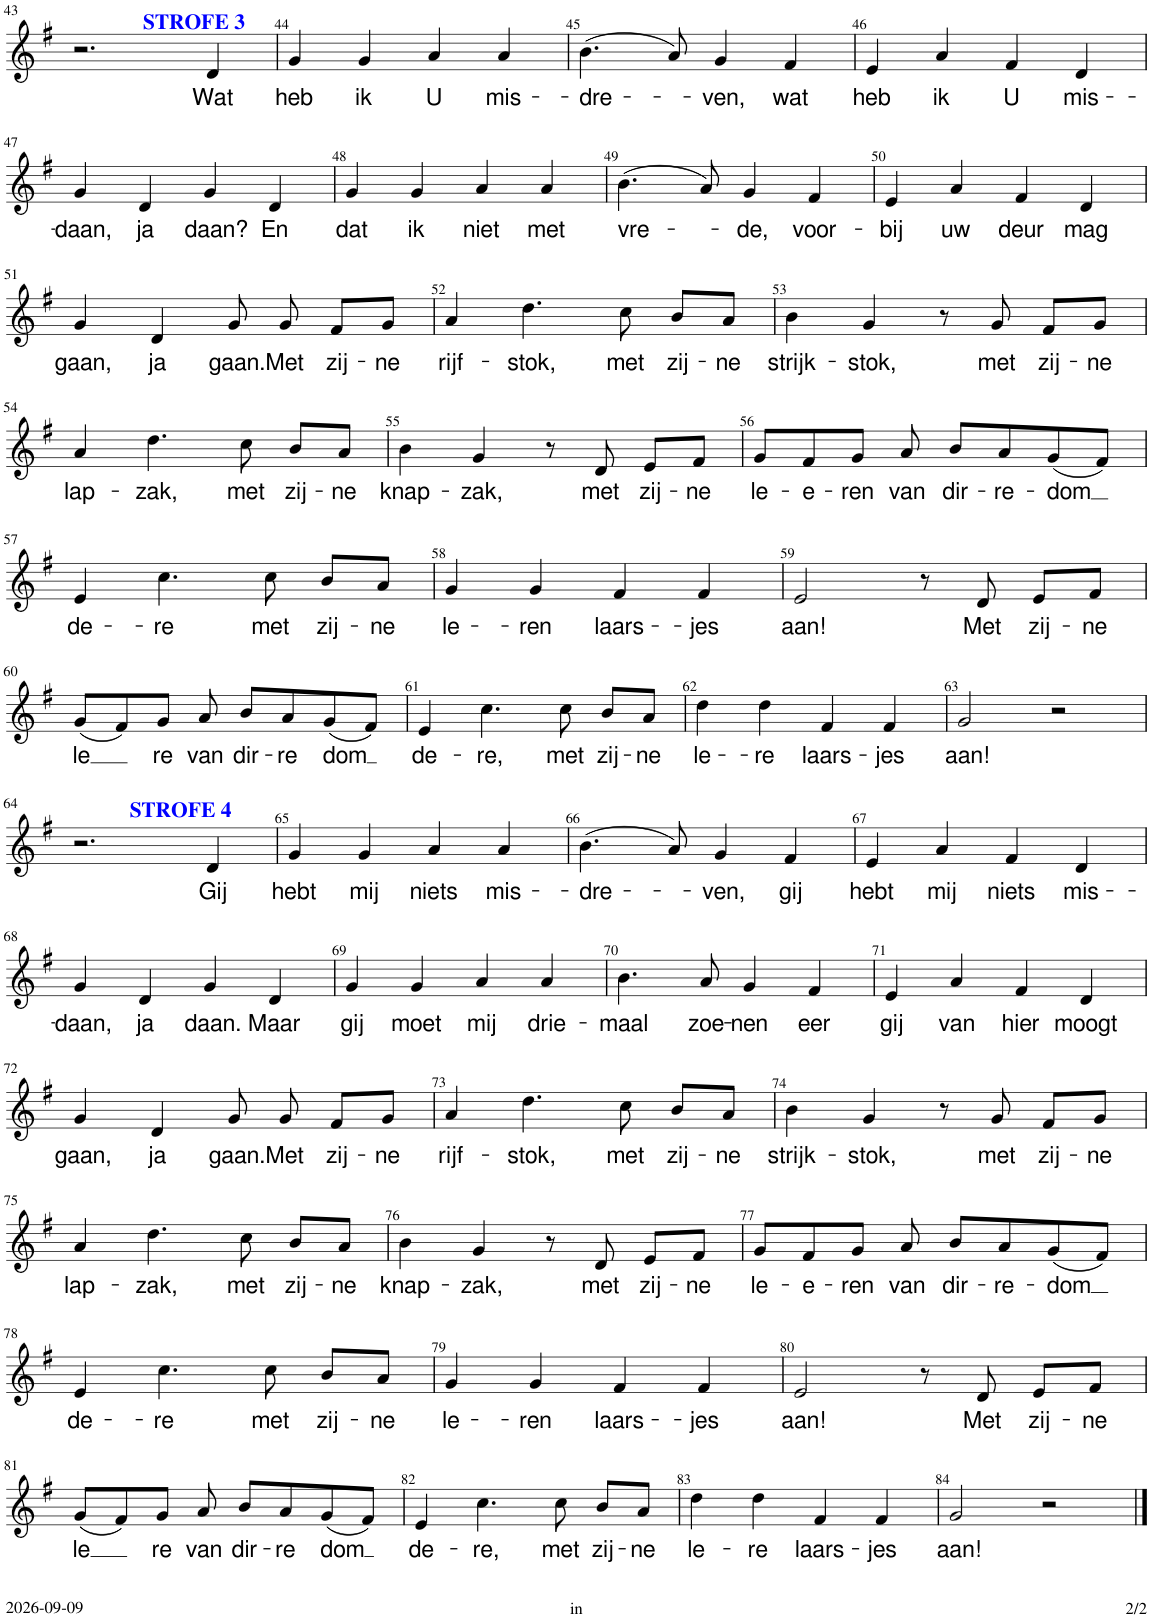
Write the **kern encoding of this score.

**kern	**text
*part1	*part1
*staff1	*staff1
*I"Soprano	*
!!LO:PB:g=z
*clefG2	*
*k[f#]	*
*M2/2	*
*met(c|)	*
=43	=43
2.r	.
!LO:TX:a:B:color=#0000FF:t=STROFE 3	!
!	!LO:LY:b
4d/	Wat
=44	=44
!	!LO:LY:b
4g/	heb
!	!LO:LY:b
4g/	ik
!	!LO:LY:b
4a/	U
!	!LO:LY:b
4a/	mis-
=45	=45
!	!LO:LY:b
(4.b\	-dre-
8a/)	.
!	!LO:LY:b
4g/	-ven,
!	!LO:LY:b
4f#/	wat
=46	=46
!	!LO:LY:b
4e/	heb
!	!LO:LY:b
4a/	ik
!	!LO:LY:b
4f#/	U
!	!LO:LY:b
4d/	mis-
!!LO:LB:g=z
=47	=47
!	!LO:LY:b
4g/	-daan,
!	!LO:LY:b
4d/	ja
!	!LO:LY:b
4g/	daan?
!	!LO:LY:b
4d/	En
=48	=48
!	!LO:LY:b
4g/	dat
!	!LO:LY:b
4g/	ik
!	!LO:LY:b
4a/	niet
!	!LO:LY:b
4a/	met
=49	=49
!	!LO:LY:b
(4.b\	vre-
8a/)	.
!	!LO:LY:b
4g/	-de,
!	!LO:LY:b
4f#/	voor-
=50	=50
!	!LO:LY:b
4e/	-bij
!	!LO:LY:b
4a/	uw
!	!LO:LY:b
4f#/	deur
!	!LO:LY:b
4d/	mag
!!LO:LB:g=z
=51	=51
!	!LO:LY:b
4g/	gaan,
!	!LO:LY:b
4d/	ja
!	!LO:LY:b
8g/	gaan.
!	!LO:LY:b
8g/	Met
!	!LO:LY:b
8f#/L	zij-
!	!LO:LY:b
8g/J	-ne
=52	=52
!	!LO:LY:b
4a/	rijf-
!	!LO:LY:b
4.dd\	-stok,
!	!LO:LY:b
8cc\	met
!	!LO:LY:b
8b/L	zij-
!	!LO:LY:b
8a/J	-ne
=53	=53
!	!LO:LY:b
4b\	strijk-
!	!LO:LY:b
4g/	-stok,
8r	.
!	!LO:LY:b
8g/	met
!	!LO:LY:b
8f#/L	zij-
!	!LO:LY:b
8g/J	-ne
!!LO:LB:g=z
=54	=54
!	!LO:LY:b
4a/	lap-
!	!LO:LY:b
4.dd\	-zak,
!	!LO:LY:b
8cc\	met
!	!LO:LY:b
8b/L	zij-
!	!LO:LY:b
8a/J	-ne
=55	=55
!	!LO:LY:b
4b\	knap-
!	!LO:LY:b
4g/	-zak,
8r	.
!	!LO:LY:b
8d/	met
!	!LO:LY:b
8e/L	zij-
!	!LO:LY:b
8f#/J	-ne
=56	=56
!	!LO:LY:b
8g/L	le-
!	!LO:LY:b
8f#/	-e-
!	!LO:LY:b
8g/J	-ren
!	!LO:LY:b
8a/	van
!	!LO:LY:b
8b/L	dir-
!	!LO:LY:b
8a/	-re-
!	!LO:LY:b
(8g/	-dom
8f#/J)	.
!!LO:LB:g=z
=57	=57
!	!LO:LY:b
4e/	de-
!	!LO:LY:b
4.cc\	-re
!	!LO:LY:b
8cc\	met
!	!LO:LY:b
8b/L	zij-
!	!LO:LY:b
8a/J	-ne
=58	=58
!	!LO:LY:b
4g/	le-
!	!LO:LY:b
4g/	-ren
!	!LO:LY:b
4f#/	laars-
!	!LO:LY:b
4f#/	-jes
=59	=59
!	!LO:LY:b
2e/	aan!
8r	.
!	!LO:LY:b
8d/	Met
!	!LO:LY:b
8e/L	zij-
!	!LO:LY:b
8f#/J	-ne
!!LO:LB:g=z
=60	=60
!	!LO:LY:b
(8g/L	le
8f#/)	.
!	!LO:LY:b
8g/J	re
!	!LO:LY:b
8a/	van
!	!LO:LY:b
8b/L	dir-
!	!LO:LY:b
8a/	-re
!	!LO:LY:b
(8g/	dom
8f#/J)	.
=61	=61
!	!LO:LY:b
4e/	de-
!	!LO:LY:b
4.cc\	-re,
!	!LO:LY:b
8cc\	met
!	!LO:LY:b
8b/L	zij-
!	!LO:LY:b
8a/J	-ne
=62	=62
!	!LO:LY:b
4dd\	le-
!	!LO:LY:b
4dd\	-re
!	!LO:LY:b
4f#/	laars-
!	!LO:LY:b
4f#/	-jes
=63	=63
!	!LO:LY:b
2g/	aan!
2r	.
!!LO:LB:g=z
=64	=64
2.r	.
!LO:TX:a:B:color=#0000FF:t=STROFE 4	!
!	!LO:LY:b
4d/	Gij
=65	=65
!	!LO:LY:b
4g/	hebt
!	!LO:LY:b
4g/	mij
!	!LO:LY:b
4a/	niets
!	!LO:LY:b
4a/	mis-
=66	=66
!	!LO:LY:b
(4.b\	-dre-
8a/)	.
!	!LO:LY:b
4g/	-ven,
!	!LO:LY:b
4f#/	gij
=67	=67
!	!LO:LY:b
4e/	hebt
!	!LO:LY:b
4a/	mij
!	!LO:LY:b
4f#/	niets
!	!LO:LY:b
4d/	mis-
!!LO:LB:g=z
=68	=68
!	!LO:LY:b
4g/	-daan,
!	!LO:LY:b
4d/	ja
!	!LO:LY:b
4g/	daan.
!	!LO:LY:b
4d/	Maar
=69	=69
!	!LO:LY:b
4g/	gij
!	!LO:LY:b
4g/	moet
!	!LO:LY:b
4a/	mij
!	!LO:LY:b
4a/	drie-
=70	=70
!	!LO:LY:b
4.b\	-maal
!	!LO:LY:b
8a/	zoe-
!	!LO:LY:b
4g/	-nen
!	!LO:LY:b
4f#/	eer
=71	=71
!	!LO:LY:b
4e/	gij
!	!LO:LY:b
4a/	van
!	!LO:LY:b
4f#/	hier
!	!LO:LY:b
4d/	moogt
!!LO:LB:g=z
=72	=72
!	!LO:LY:b
4g/	gaan,
!	!LO:LY:b
4d/	ja
!	!LO:LY:b
8g/	gaan.
!	!LO:LY:b
8g/	Met
!	!LO:LY:b
8f#/L	zij-
!	!LO:LY:b
8g/J	-ne
=73	=73
!	!LO:LY:b
4a/	rijf-
!	!LO:LY:b
4.dd\	-stok,
!	!LO:LY:b
8cc\	met
!	!LO:LY:b
8b/L	zij-
!	!LO:LY:b
8a/J	-ne
=74	=74
!	!LO:LY:b
4b\	strijk-
!	!LO:LY:b
4g/	-stok,
8r	.
!	!LO:LY:b
8g/	met
!	!LO:LY:b
8f#/L	zij-
!	!LO:LY:b
8g/J	-ne
!!LO:LB:g=z
=75	=75
!	!LO:LY:b
4a/	lap-
!	!LO:LY:b
4.dd\	-zak,
!	!LO:LY:b
8cc\	met
!	!LO:LY:b
8b/L	zij-
!	!LO:LY:b
8a/J	-ne
=76	=76
!	!LO:LY:b
4b\	knap-
!	!LO:LY:b
4g/	-zak,
8r	.
!	!LO:LY:b
8d/	met
!	!LO:LY:b
8e/L	zij-
!	!LO:LY:b
8f#/J	-ne
=77	=77
!	!LO:LY:b
8g/L	le-
!	!LO:LY:b
8f#/	-e-
!	!LO:LY:b
8g/J	-ren
!	!LO:LY:b
8a/	van
!	!LO:LY:b
8b/L	dir-
!	!LO:LY:b
8a/	-re-
!	!LO:LY:b
(8g/	-dom
8f#/J)	.
!!LO:LB:g=z
=78	=78
!	!LO:LY:b
4e/	de-
!	!LO:LY:b
4.cc\	-re
!	!LO:LY:b
8cc\	met
!	!LO:LY:b
8b/L	zij-
!	!LO:LY:b
8a/J	-ne
=79	=79
!	!LO:LY:b
4g/	le-
!	!LO:LY:b
4g/	-ren
!	!LO:LY:b
4f#/	laars-
!	!LO:LY:b
4f#/	-jes
=80	=80
!	!LO:LY:b
2e/	aan!
8r	.
!	!LO:LY:b
8d/	Met
!	!LO:LY:b
8e/L	zij-
!	!LO:LY:b
8f#/J	-ne
!!LO:LB:g=z
=81	=81
!	!LO:LY:b
(8g/L	le
8f#/)	.
!	!LO:LY:b
8g/J	re
!	!LO:LY:b
8a/	van
!	!LO:LY:b
8b/L	dir-
!	!LO:LY:b
8a/	-re
!	!LO:LY:b
(8g/	dom
8f#/J)	.
=82	=82
!	!LO:LY:b
4e/	de-
!	!LO:LY:b
4.cc\	-re,
!	!LO:LY:b
8cc\	met
!	!LO:LY:b
8b/L	zij-
!	!LO:LY:b
8a/J	-ne
=83	=83
!	!LO:LY:b
4dd\	le-
!	!LO:LY:b
4dd\	-re
!	!LO:LY:b
4f#/	laars-
!	!LO:LY:b
4f#/	-jes
=84	=84
!	!LO:LY:b
2g/	aan!
2r	.
==	==
*-	*-
